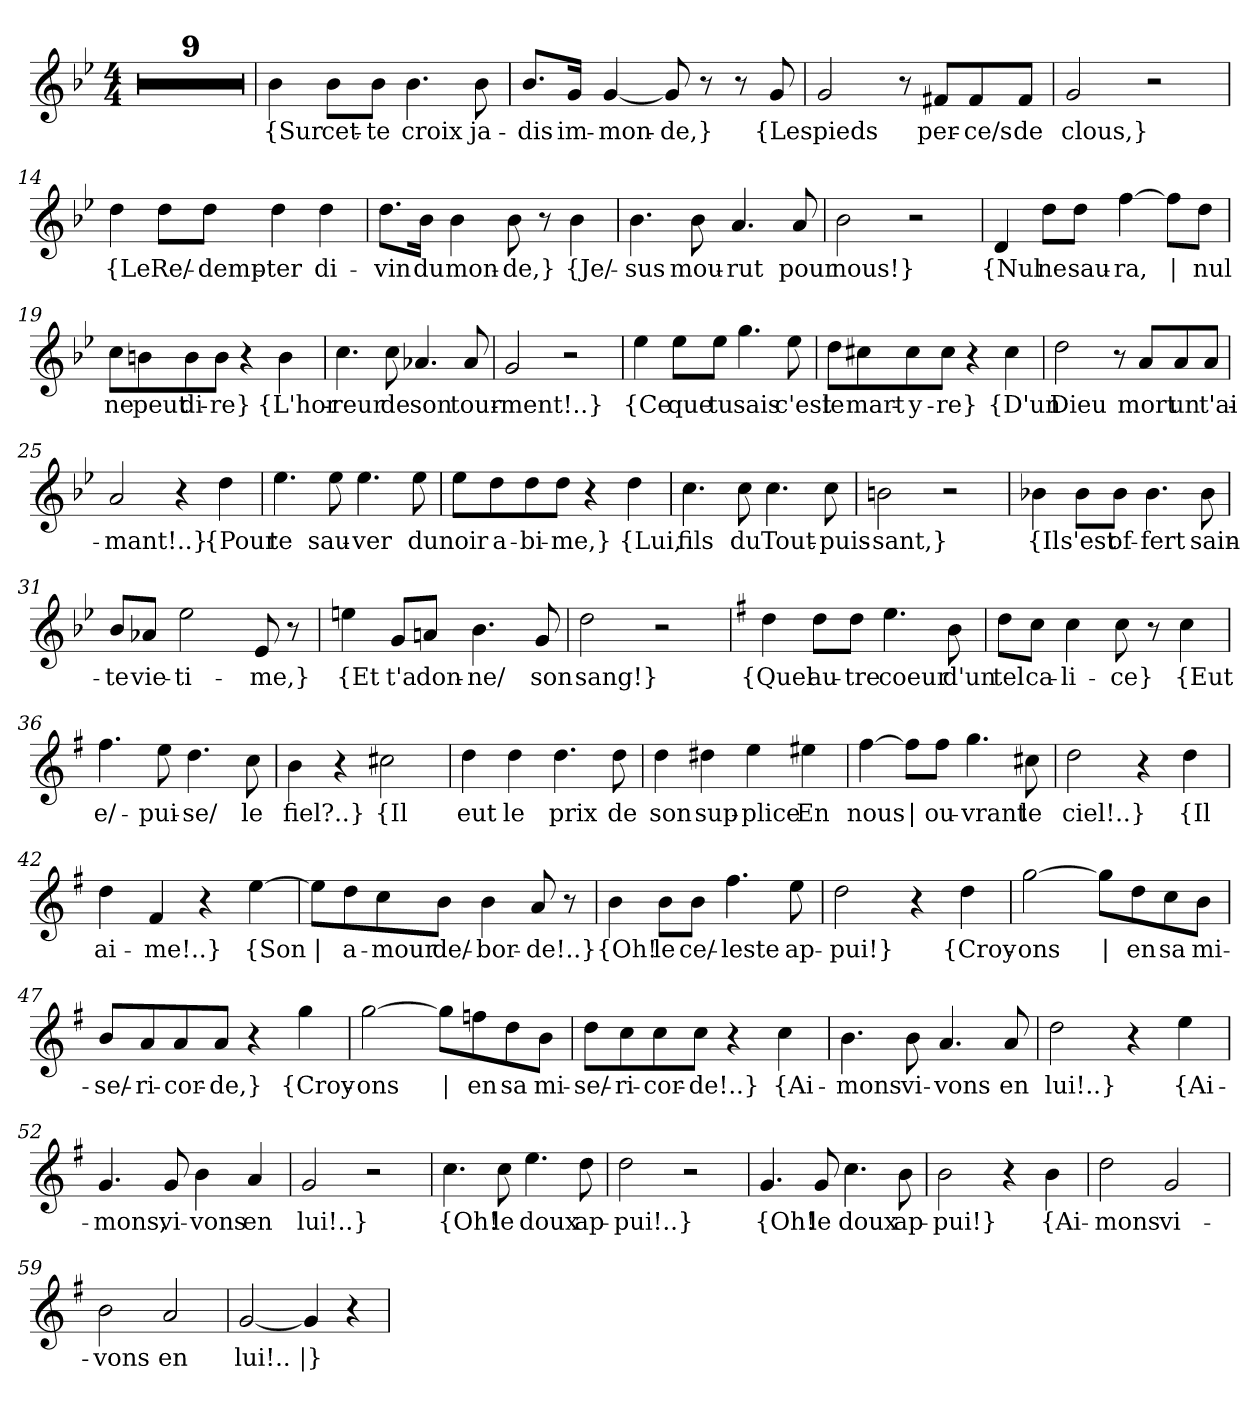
**kern	**text
*part1	*part1
*staff1	*staff1
*clefG2	*
*k[b-e-]	*
*M4/4	*
=1	=1
1r	.
=2	=2
1r	.
=3	=3
1r	.
=4	=4
1r	.
=5	=5
1r	.
=6	=6
1r	.
=7	=7
1r	.
=8	=8
1r	.
=9	=9
1r	.
=10	=10
!	!LO:LY:b
4b-\	{Sur
!	!LO:LY:b
8b-\L	cet-
!	!LO:LY:b
8b-\J	-te
!	!LO:LY:b
4.b-\	croix
!	!LO:LY:b
8b-\	ja-
=11	=11
!	!LO:LY:b
8.b-/L	-dis
!	!LO:LY:b
16g/Jk	im-
!	!LO:LY:b
[4g/	-mon-
!	!LO:LY:b
8g/]	-de,}
8r	.
8r	.
!	!LO:LY:b
8g/	{Les
!!LO:LB:g=z
=12	=12
!	!LO:LY:b
2g/	pieds
8r	.
!	!LO:LY:b
8f#X/L	per-
!	!LO:LY:b
8f#/	ce/s
!	!LO:LY:b
8f#/J	de
=13	=13
!	!LO:LY:b
2g/	clous,}
2r	.
=14	=14
!	!LO:LY:b
4dd\	{Le
!	!LO:LY:b
8dd\L	Re/-
!	!LO:LY:b
8dd\J	-demp-
!	!LO:LY:b
4dd\	-ter
!	!LO:LY:b
4dd\	di-
=15	=15
!	!LO:LY:b
8.dd\L	-vin
!	!LO:LY:b
16b-\Jk	du
!	!LO:LY:b
4b-\	mon-
!	!LO:LY:b
8b-\	-de,}
8r	.
!	!LO:LY:b
4b-\	{Je/-
=16	=16
!	!LO:LY:b
4.b-\	-sus
!	!LO:LY:b
8b-\	mou-
!	!LO:LY:b
4.a/	-rut
!	!LO:LY:b
8a/	pour
!!LO:LB:g=z
=17	=17
!	!LO:LY:b
2b-\	nous!}
2r	.
=18	=18
!	!LO:LY:b
4d/	{Nul
!	!LO:LY:b
8dd\L	ne
!	!LO:LY:b
8dd\J	sau-
!	!LO:LY:b
[4ff\	-ra,
!	!LO:LY:b
8ff\L]	|
!	!LO:LY:b
8dd\J	nul
=19	=19
!	!LO:LY:b
8cc\L	ne
!	!LO:LY:b
8bn\	peut
!	!LO:LY:b
8b\	di-
!	!LO:LY:b
8b\J	-re}
4r	.
!	!LO:LY:b
4b\	{L'hor-
=20	=20
!	!LO:LY:b
4.cc\	-reur
!	!LO:LY:b
8cc\	de
!	!LO:LY:b
4.a-X/	son
!	!LO:LY:b
8a-/	tour-
=21	=21
!	!LO:LY:b
2g/	-ment!..}
2r	.
!!LO:LB:g=z
=22	=22
!	!LO:LY:b
4ee-\	{Ce
!	!LO:LY:b
8ee-\L	que
!	!LO:LY:b
8ee-\J	tu
!	!LO:LY:b
4.gg\	sais
!	!LO:LY:b
8ee-\	c'est
=23	=23
!	!LO:LY:b
8dd\L	le
!	!LO:LY:b
8cc#X\	mart-
!	!LO:LY:b
8cc#\	-y-
!	!LO:LY:b
8cc#\J	-re}
4r	.
!	!LO:LY:b
4cc#\	{D'un
=24	=24
!	!LO:LY:b
2dd\	Dieu
8r	.
!	!LO:LY:b
8a/L	mort
!	!LO:LY:b
8a/	un
!	!LO:LY:b
8a/J	t'ai-
=25	=25
!	!LO:LY:b
2a/	-mant!..}
4r	.
!	!LO:LY:b
4dd\	{Pour
=26	=26
!	!LO:LY:b
4.ee-\	te
!	!LO:LY:b
8ee-\	sau-
!	!LO:LY:b
4.ee-\	-ver
!	!LO:LY:b
8ee-\	du
!!LO:LB:g=z
=27	=27
!	!LO:LY:b
8ee-\L	noir
!	!LO:LY:b
8dd\	a-
!	!LO:LY:b
8dd\	-bi-
!	!LO:LY:b
8dd\J	-me,}
4r	.
!	!LO:LY:b
4dd\	{Lui,
=28	=28
!	!LO:LY:b
4.cc\	fils
!	!LO:LY:b
8cc\	du
!	!LO:LY:b
4.cc\	Tout-
!	!LO:LY:b
8cc\	-puis-
=29	=29
!	!LO:LY:b
2bn\	-sant,}
2r	.
=30	=30
!	!LO:LY:b
4b-X\	{Il
!	!LO:LY:b
8b-\L	s'est
!	!LO:LY:b
8b-\J	of-
!	!LO:LY:b
4.b-\	-fert
!	!LO:LY:b
8b-\	sain-
=31	=31
!	!LO:LY:b
8b-/L	-te
!	!LO:LY:b
8a-X/J	vie-
!	!LO:LY:b
2ee-\	-ti-
!	!LO:LY:b
8e-/	-me,}
8r	.
!!LO:LB:g=z
=32	=32
!	!LO:LY:b
4een\	{Et
!	!LO:LY:b
8g/L	t'a
!	!LO:LY:b
8an/J	don-
!	!LO:LY:b
4.b-\	-ne/
!	!LO:LY:b
8g/	son
=33	=33
!	!LO:LY:b
2dd\	sang!}
2r	.
=34	=34
*k[f#]	*
!	!LO:LY:b
4dd\	{Quel
!	!LO:LY:b
8dd\L	au-
!	!LO:LY:b
8dd\J	-tre
!	!LO:LY:b
4.ee\	coeur
!	!LO:LY:b
8b\	d'un
=35	=35
!	!LO:LY:b
8dd\L	tel
!	!LO:LY:b
8cc\J	ca-
!	!LO:LY:b
4cc\	-li-
!	!LO:LY:b
8cc\	-ce}
8r	.
!	!LO:LY:b
4cc\	{Eut
=36	=36
!	!LO:LY:b
4.ff#\	e/-
!	!LO:LY:b
8ee\	-pui-
!	!LO:LY:b
4.dd\	-se/
!	!LO:LY:b
8cc\	le
!!LO:LB:g=z
=37	=37
!	!LO:LY:b
4b\	fiel?..}
4r	.
!	!LO:LY:b
2cc#X\	{Il
=38	=38
!	!LO:LY:b
4dd\	eut
!	!LO:LY:b
4dd\	le
!	!LO:LY:b
4.dd\	prix
!	!LO:LY:b
8dd\	de
=39	=39
!	!LO:LY:b
4dd\	son
!	!LO:LY:b
4dd#X\	sup-
!	!LO:LY:b
4ee\	-plice
!	!LO:LY:b
4ee#X\	En
=40	=40
!	!LO:LY:b
[4ff#\	nous
!	!LO:LY:b
8ff#\L]	|
!	!LO:LY:b
8ff#\J	ou-
!	!LO:LY:b
4.gg\	-vrant
!	!LO:LY:b
8cc#X\	le
=41	=41
!	!LO:LY:b
2dd\	ciel!..}
4r	.
!	!LO:LY:b
4dd\	{Il
=42	=42
!	!LO:LY:b
4dd\	ai-
!	!LO:LY:b
4f#/	-me!..}
4r	.
!	!LO:LY:b
[4ee\	{Son
!!LO:LB:g=z
=43	=43
!	!LO:LY:b
8ee\L]	|
!	!LO:LY:b
8dd\	a-
!	!LO:LY:b
8cc\	-mour
!	!LO:LY:b
8b\J	de/-
!	!LO:LY:b
4b\	-bor-
!	!LO:LY:b
8a/	-de!..}
8r	.
=44	=44
!	!LO:LY:b
4b\	{Oh!
!	!LO:LY:b
8b\L	le
!	!LO:LY:b
8b\J	ce/-
!	!LO:LY:b
4.ff#\	-leste
!	!LO:LY:b
8ee\	ap-
=45	=45
!	!LO:LY:b
2dd\	-pui!}
4r	.
!	!LO:LY:b
4dd\	{Croy-
=46	=46
!	!LO:LY:b
[2gg\	-ons
!	!LO:LY:b
8gg\L]	|
!	!LO:LY:b
8dd\	en
!	!LO:LY:b
8cc\	sa
!	!LO:LY:b
8b\J	mi-
!!LO:LB:g=z
=47	=47
!	!LO:LY:b
8b/L	se/-
!	!LO:LY:b
8a/	-ri-
!	!LO:LY:b
8a/	-cor-
!	!LO:LY:b
8a/J	-de,}
4r	.
!	!LO:LY:b
4gg\	{Croy-
=48	=48
!	!LO:LY:b
[2gg\	-ons
!	!LO:LY:b
8gg\L]	|
!	!LO:LY:b
8ffn\	en
!	!LO:LY:b
8dd\	sa
!	!LO:LY:b
8b\J	mi-
=49	=49
!	!LO:LY:b
8dd\L	-se/-
!	!LO:LY:b
8cc\	-ri-
!	!LO:LY:b
8cc\	cor-
!	!LO:LY:b
8cc\J	-de!..}
4r	.
!	!LO:LY:b
4cc\	{Ai-
=50	=50
!	!LO:LY:b
4.b\	-mons
!	!LO:LY:b
8b\	vi-
!	!LO:LY:b
4.a/	-vons
!	!LO:LY:b
8a/	en
!!LO:LB:g=z
=51	=51
!	!LO:LY:b
2dd\	lui!..}
4r	.
!	!LO:LY:b
4ee\	{Ai-
=52	=52
!	!LO:LY:b
4.g/	-mons,
!	!LO:LY:b
8g/	vi-
!	!LO:LY:b
4b\	-vons
!	!LO:LY:b
4a/	en
=53	=53
!	!LO:LY:b
2g/	lui!..}
2r	.
=54	=54
!	!LO:LY:b
4.cc\	{Oh!
!	!LO:LY:b
8cc\	le
!	!LO:LY:b
4.ee\	doux
!	!LO:LY:b
8dd\	ap-
=55	=55
!	!LO:LY:b
2dd\	-pui!..}
2r	.
=56	=56
!	!LO:LY:b
4.g/	{Oh!
!	!LO:LY:b
8g/	le
!	!LO:LY:b
4.cc\	doux
!	!LO:LY:b
8b\	ap-
=57	=57
!	!LO:LY:b
2b\	-pui!}
4r	.
!	!LO:LY:b
4b\	{Ai-
!!LO:PB:g=z
=58	=58
!	!LO:LY:b
2dd\	-mons
!	!LO:LY:b
2g/	vi-
=59	=59
!	!LO:LY:b
2b\	-vons
!	!LO:LY:b
2a/	en
=60	=60
!	!LO:LY:b
[2g/	lui!..
!	!LO:LY:b
4g/]	|}
4r	.
=	=
*-	*-
